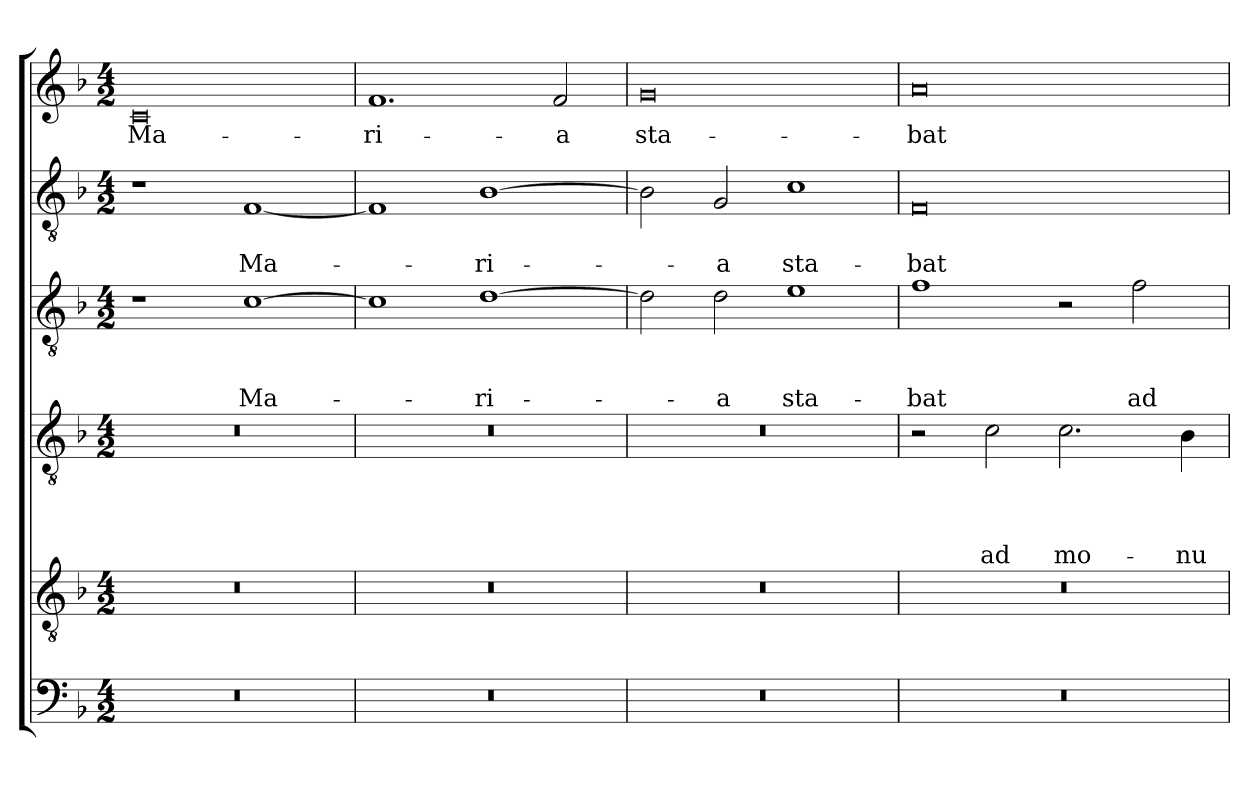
**kern	**kern	**kern	**text	**text	**text	**text	**kern	**text	**text	**text	**kern	**text	**text	**kern	**text
*part6	*part5	*part4	*part4	*part4	*part4	*part4	*part3	*part3	*part3	*part3	*part2	*part2	*part2	*part1	*part1
*staff6	*staff5	*staff4	*staff4	*staff4	*staff4	*staff4	*staff3	*staff3	*staff3	*staff3	*staff2	*staff2	*staff2	*staff1	*staff1
*clefF4	*clefGv2	*clefGv2	*	*	*	*	*clefGv2	*	*	*	*clefGv2	*	*	*clefG2	*
*k[b-]	*k[b-]	*k[b-]	*	*	*	*	*k[b-]	*	*	*	*k[b-]	*	*	*k[b-]	*
*F:	*F:	*F:	*	*	*	*	*F:	*	*	*	*F:	*	*	*F:	*
*M4/2	*M4/2	*M4/2	*	*	*	*	*M4/2	*	*	*	*M4/2	*	*	*M4/2	*
=1	=1	=1	=1	=1	=1	=1	=1	=1	=1	=1	=1	=1	=1	=1	=1
0r	0r	0r	.	.	.	.	1r	.	.	.	1r	.	.	0c	Ma-
.	.	.	.	.	.	.	[1c	.	.	Ma-	[1F	.	Ma-	.	.
=2	=2	=2	=2	=2	=2	=2	=2	=2	=2	=2	=2	=2	=2	=2	=2
0r	0r	0r	.	.	.	.	1c]	.	.	.	1F]	.	.	1.f	-ri-
.	.	.	.	.	.	.	[1d	.	.	-ri-	[1B-	.	-ri-	.	.
.	.	.	.	.	.	.	.	.	.	.	.	.	.	2f/	-a
=3	=3	=3	=3	=3	=3	=3	=3	=3	=3	=3	=3	=3	=3	=3	=3
0r	0r	0r	.	.	.	.	2d\]	.	.	.	2B-\]	.	.	0g	sta-
.	.	.	.	.	.	.	2d\	.	.	-a	2G/	.	-a	.	.
.	.	.	.	.	.	.	1e	.	.	sta-	1c	.	sta-	.	.
=4	=4	=4	=4	=4	=4	=4	=4	=4	=4	=4	=4	=4	=4	=4	=4
0r	0r	2r	.	.	.	.	1f	.	.	-bat	0F	.	-bat	0a	-bat
.	.	2c\	.	.	.	ad	.	.	.	.	.	.	.	.	.
.	.	2.c\	.	.	.	mo-	2r	.	.	.	.	.	.	.	.
.	.	.	.	.	.	.	2f\	.	.	ad	.	.	.	.	.
.	.	4B-\	.	.	.	-nu-	.	.	.	.	.	.	.	.	.
=	=	=	=	=	=	=	=	=	=	=	=	=	=	=	=
*-	*-	*-	*-	*-	*-	*-	*-	*-	*-	*-	*-	*-	*-	*-	*-
